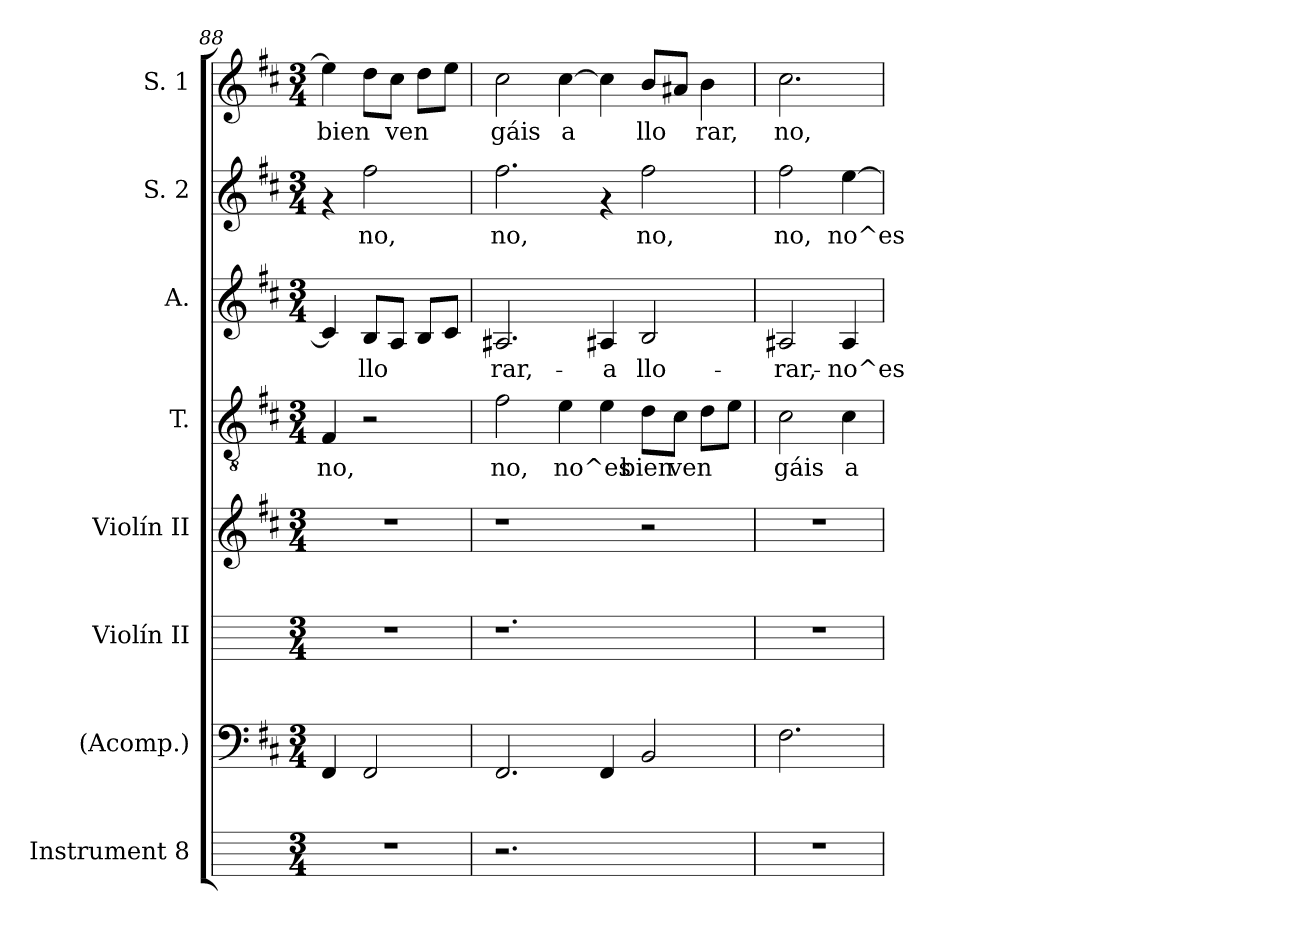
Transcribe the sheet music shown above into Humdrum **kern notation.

**kern	**kern	**kern	**kern	**kern	**text	**kern	**text	**kern	**text	**kern	**text
*part8	*part7	*part6	*part5	*part4	*part4	*part3	*part3	*part2	*part2	*part1	*part1
*staff8	*staff7	*staff6	*staff5	*staff4	*staff4	*staff3	*staff3	*staff2	*staff2	*staff1	*staff1
*I"Instrument 8	*I"(Acomp.)	*I"Violín II	*I"Violín II	*I"T.	*	*I"A.	*	*I"S. 2	*	*I"S. 1	*
*	*	*	*I'Violín I	*I'T.	*	*I'A.	*	*I'S. 2	*	*I'S. 1	*
*	*clefF4	*	*clefG2	*clefGv2	*	*clefG2	*	*clefG2	*	*clefG2	*
*k[]	*k[f#c#]	*k[]	*k[f#c#]	*k[f#c#]	*	*k[f#c#]	*	*k[f#c#]	*	*k[f#c#]	*
*C:	*D:	*C:	*D:	*D:	*	*D:	*	*D:	*	*D:	*
*M3/4	*M3/4	*M3/4	*M3/4	*M3/4	*	*M3/4	*	*M3/4	*	*M3/4	*
=88	=88	=88	=88	=88	=88	=88	=88	=88	=88	=88	=88
!	!	!	!	!	!LO:LY:b:cj	!	!LO:LY:b	!	!	!	!LO:LY:b:cj
2.r	4FF#/	2.r	2.r	4F#/	no,	4c#/]	.	4rf	.	4ee\]	bien
!	!	!	!	!	!	!	!LO:LY:b	!	!LO:LY:b:cj	!	!LO:LY:b:cj
.	2FF#/	.	.	2r	.	8B/L	llo-	2ff#\	no,	8dd\L	.
!	!	!	!	!	!	!	!LO:LY:b	!	!	!	!LO:LY:b:cj
.	.	.	.	.	.	8A/J	--	.	.	8cc#\J	ven-
!	!	!	!	!	!	!	!LO:LY:b	!	!	!	!LO:LY:b:cj
.	.	.	.	.	.	8B/L	--	.	.	8dd\L	--
!	!	!	!	!	!	!	!LO:LY:b	!	!	!	!LO:LY:b:cj
.	.	.	.	.	.	8c#/J	--	.	.	8ee\J	--
=89	=89	=89	=89	=89	=89	=89	=89	=89	=89	=89	=89
!	!	!	!	!	!LO:LY:b:cj	!	!LO:LY:b	!	!LO:LY:b:cj	!	!LO:LY:b:cj
2.r	2.FF#/	1.r	1r	2f#\	no,	2.A#X/	-rar,-	2.ff#\	no,	2cc#\	-gáis
!	!	!	!	!	!LO:LY:b:cj	!	!	!	!	!	!LO:LY:b:cj
.	.	.	.	4e\	no^es	.	.	.	.	[>4cc#\	a
!	!	!	!	!	!LO:LY:b:cj	!	!LO:LY:b	!	!	!	!LO:LY:b:cj
2.ryy	4FF#/	.	.	4e\	.	4A#X/	-a	4rf	.	4cc#\]	.
!	!	!	!	!	!LO:LY:b:cj	!	!LO:LY:b	!	!LO:LY:b:cj	!	!LO:LY:b:cj
.	2BB/	.	2r	8d\L	bien	2B/	llo-	2ff#\	no,	8b/L	llo-
!	!	!	!	!	!LO:LY:b:cj	!	!	!	!	!	!LO:LY:b:cj
.	.	.	.	8c#\J	ven-	.	.	.	.	8a#X/J	--
!	!	!	!	!	!LO:LY:b:cj	!	!	!	!	!	!LO:LY:b:cj
.	.	.	.	8d\L	--	.	.	.	.	4b\	-rar,
!	!	!	!	!	!LO:LY:b:cj	!	!	!	!	!	!
.	.	.	.	8e\J	--	.	.	.	.	.	.
=90	=90	=90	=90	=90	=90	=90	=90	=90	=90	=90	=90
!	!	!	!	!	!LO:LY:b:cj	!	!LO:LY:b	!	!LO:LY:b:cj	!	!LO:LY:b:cj
2.r	2.F#\	2.r	2.r	2c#\	-gáis	2A#X/	-rar,-	2ff#\	no,	2.cc#\	no,
!	!	!	!	!	!LO:LY:b:cj	!	!LO:LY:b	!	!LO:LY:b:cj	!	!
.	.	.	.	4c#\	a	4A#/	-no^es-	[>4ee\	no^es	.	.
=	=	=	=	=	=	=	=	=	=	=	=
*-	*-	*-	*-	*-	*-	*-	*-	*-	*-	*-	*-
